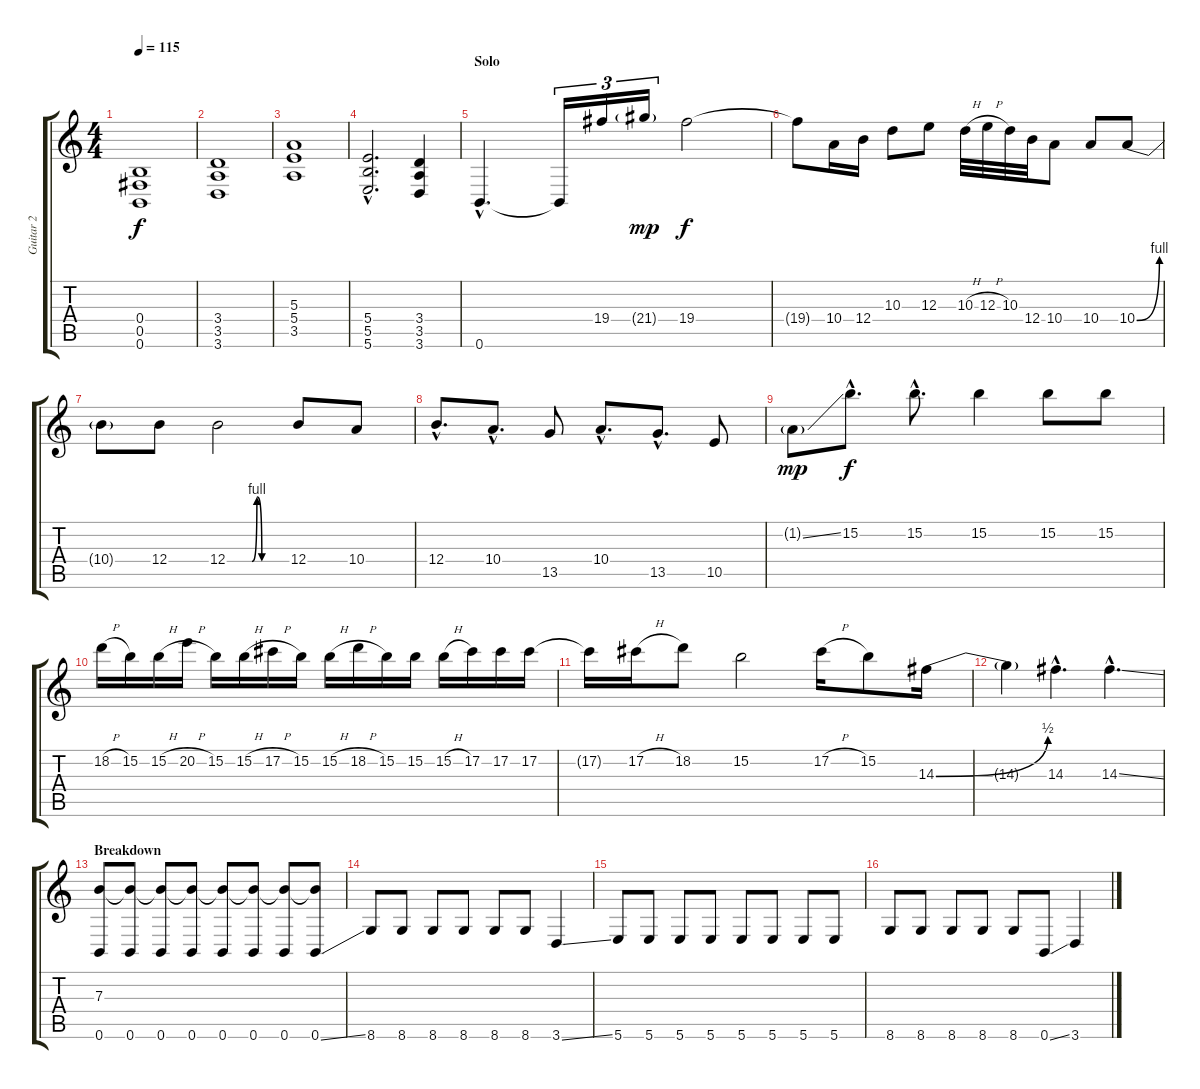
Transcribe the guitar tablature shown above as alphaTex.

\track ("Guitar 2" "Guitar 2") {instrument distortionguitar}
\staff {score tabs}
\tuning (Db4 Ab3 E3 B2 Gb2 B1) {hide}
\ts (4 4)
\tempo 115
\clef g2
\ks c
(0.4 0.5 0.6).1{dy f instrument distortionguitar} |
(3.4 3.5 3.6).1{instrument distortionguitar} |
(5.3 5.4 3.5).1{instrument distortionguitar} |
(5.4{hac} 5.5{hac} 5.6{hac}).2{d instrument distortionguitar} (3.4 3.5 3.6).4 |
\section ("" "Solo")
0.6{hac}.4{d instrument overdrivenguitar} 0.6{t}.16{tu (3 2)} 19.4.16{tu (3 2)} 21.4{g}.16{tu (3 2) dy mp} 19.4.2{dy f} |
19.4{t}.8{instrument overdrivenguitar} 10.4.16 12.4.16 10.3.8 12.3.8 10.3{h}.32 12.3{h}.32 10.3.32 12.4.32 10.4.8 10.4.8 10.4{be (bend 0 0 60 4)}.8 |
10.4{t}.8{instrument overdrivenguitar} 12.4.8 12.4{be (custom 0 0 15 0 25 0 30 4 35 0 45 0 60 0)}.2 12.4.8 10.4.8 |
12.4{hac}.8{d instrument overdrivenguitar} 10.4{hac}.8{d} 13.5.8 10.4{hac}.8{d} 13.5{hac}.8{d} 10.5.8 |
1.2{ss g}.8{dy mp instrument overdrivenguitar} 15.2{hac}.8{d dy f} 15.2{hac}.8{d} 15.2.4 15.2.8 15.2.8 |
18.2{h}.16{instrument overdrivenguitar} 15.2.16 15.2{h}.16 20.2{h}.16 15.2.16 15.2{h}.16 17.2{h}.16 15.2.16 15.2{h}.16 18.2{h}.16 15.2.16 15.2.16 15.2{h}.16 17.2.16 17.2.16 17.2.16 |
17.2{t}.16{instrument overdrivenguitar} 17.2{h}.16 18.2.8 15.2.2 17.2{h}.16 15.2.8 14.3{be (bend 0 0 60 2)}.16 |
14.3{t}.4{instrument overdrivenguitar} 14.3{hac}.4{d} 14.3{ss hac}.4{d} |
\section ("" "Breakdown")
(7.3 0.6).8 (7.3{t} 0.6).8 (7.3{t} 0.6).8 (7.3{t} 0.6).8 (7.3{t} 0.6).8 (7.3{t} 0.6).8 (7.3{t} 0.6).8 (7.3{t} 0.6{ss}).8 |
8.6.8 8.6.8 8.6.8 8.6.8 8.6.8 8.6.8 3.6{ss}.4 |
5.6.8 5.6.8 5.6.8 5.6.8 5.6.8 5.6.8 5.6.8 5.6.8 |
8.6.8 8.6.8 8.6.8 8.6.8 8.6.8 0.6{ss}.8 3.6{ss}.4
